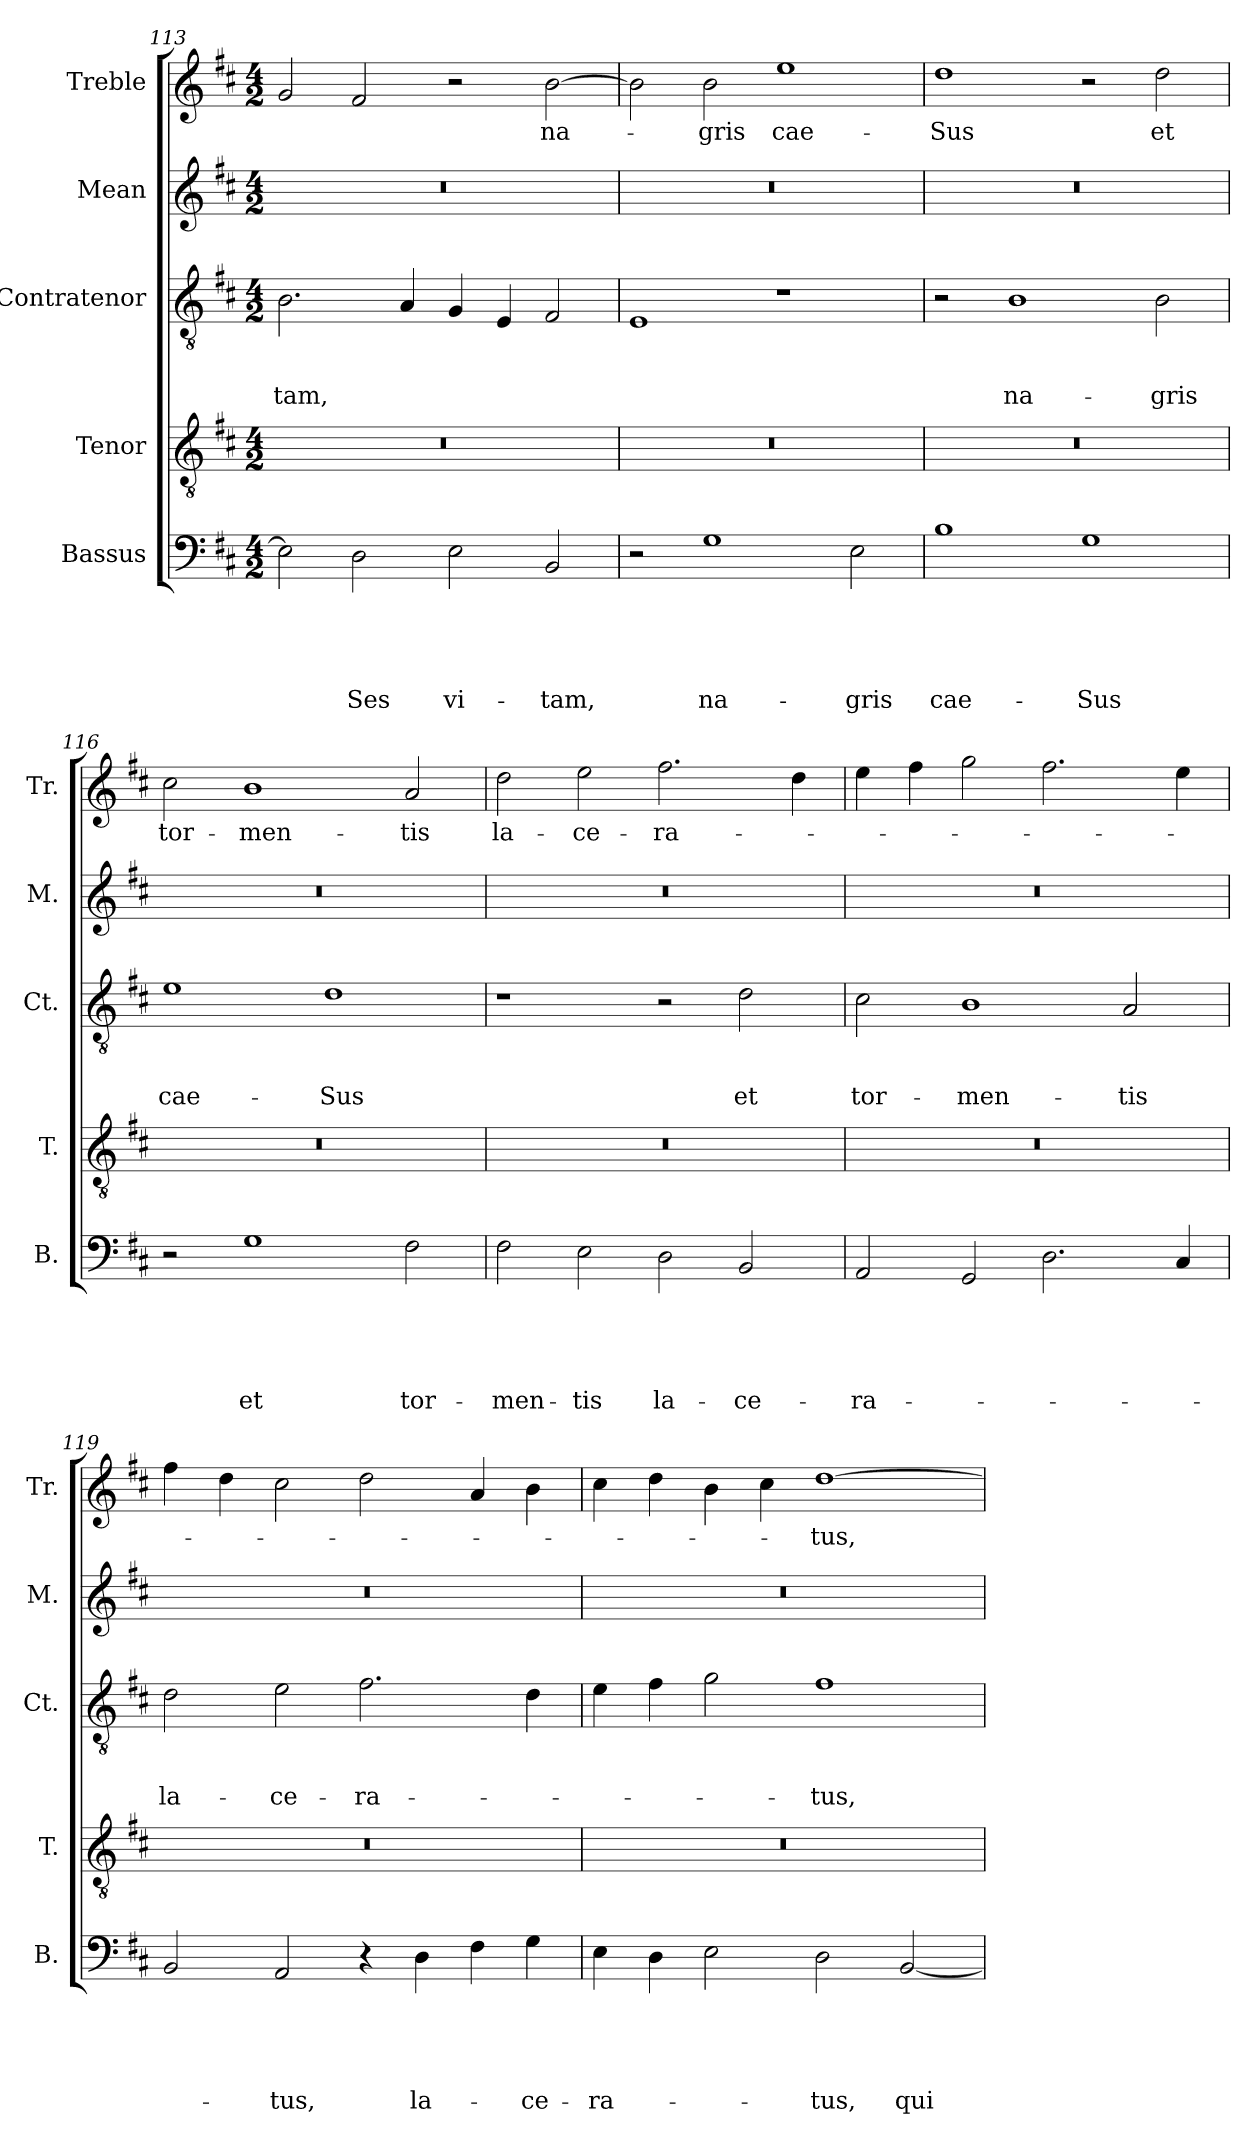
**kern	**text	**text	**text	**text	**text	**kern	**kern	**text	**text	**text	**kern	**kern	**text
*part5	*part5	*part5	*part5	*part5	*part5	*part4	*part3	*part3	*part3	*part3	*part2	*part1	*part1
*staff5	*staff5	*staff5	*staff5	*staff5	*staff5	*staff4	*staff3	*staff3	*staff3	*staff3	*staff2	*staff1	*staff1
*I"Bassus	*	*	*	*	*	*I"Tenor	*I"Contratenor	*	*	*	*I"Mean	*I"Treble	*
*I'B.	*	*	*	*	*	*I'T.	*I'Ct.	*	*	*	*I'M.	*I'Tr.	*
*clefF4	*	*	*	*	*	*clefGv2	*clefGv2	*	*	*	*clefG2	*clefG2	*
*k[f#c#]	*	*	*	*	*	*k[f#c#]	*k[f#c#]	*	*	*	*k[f#c#]	*k[f#c#]	*
*D:	*	*	*	*	*	*D:	*D:	*	*	*	*D:	*D:	*
*M4/2	*	*	*	*	*	*M4/2	*M4/2	*	*	*	*M4/2	*M4/2	*
=113	=113	=113	=113	=113	=113	=113	=113	=113	=113	=113	=113	=113	=113
!	!	!	!	!	!	!	!	!	!	!LO:LY:b	!	!	!
2E\]	.	.	.	.	.	0r	2.B\	.	.	-tam,	0r	2g/	.
!	!	!	!	!	!LO:LY:b	!	!	!	!	!	!	!	!
2D\	.	.	.	.	-Ses	.	.	.	.	.	.	2f#/	.
.	.	.	.	.	.	.	4A/	.	.	.	.	.	.
!	!	!	!	!	!LO:LY:b	!	!	!	!	!	!	!	!
2E\	.	.	.	.	vi-	.	4G/	.	.	.	.	2r	.
.	.	.	.	.	.	.	4E/	.	.	.	.	.	.
!	!	!	!	!	!LO:LY:b	!	!	!	!	!	!	!	!LO:LY:b
2BB/	.	.	.	.	-tam,	.	2F#/	.	.	.	.	[>2b\	na-
=114	=114	=114	=114	=114	=114	=114	=114	=114	=114	=114	=114	=114	=114
2r	.	.	.	.	.	0r	1E	.	.	.	0r	2b\]	.
!	!	!	!	!	!LO:LY:b	!	!	!	!	!	!	!	!LO:LY:b
1G	.	.	.	.	na-	.	.	.	.	.	.	2b\	-gris
!	!	!	!	!	!	!	!	!	!	!	!	!	!LO:LY:b
.	.	.	.	.	.	.	1r	.	.	.	.	1ee	cae-
!	!	!	!	!	!LO:LY:b	!	!	!	!	!	!	!	!
2E\	.	.	.	.	-gris	.	.	.	.	.	.	.	.
=115	=115	=115	=115	=115	=115	=115	=115	=115	=115	=115	=115	=115	=115
!	!	!	!	!	!LO:LY:b	!	!	!	!	!	!	!	!LO:LY:b
1B	.	.	.	.	cae-	0r	2r	.	.	.	0r	1dd	-Sus
!	!	!	!	!	!	!	!	!	!	!LO:LY:b	!	!	!
.	.	.	.	.	.	.	1B	.	.	na-	.	.	.
!	!	!	!	!	!LO:LY:b	!	!	!	!	!	!	!	!
1G	.	.	.	.	-Sus	.	.	.	.	.	.	2r	.
!	!	!	!	!	!	!	!	!	!	!LO:LY:b	!	!	!LO:LY:b
.	.	.	.	.	.	.	2B\	.	.	-gris	.	2dd\	et
=116	=116	=116	=116	=116	=116	=116	=116	=116	=116	=116	=116	=116	=116
!	!	!	!	!	!	!	!	!	!	!LO:LY:b	!	!	!LO:LY:b
2r	.	.	.	.	.	0r	1e	.	.	cae-	0r	2cc#\	tor-
!	!	!	!	!	!LO:LY:b	!	!	!	!	!	!	!	!LO:LY:b
1G	.	.	.	.	et	.	.	.	.	.	.	1b	-men-
!	!	!	!	!	!	!	!	!	!	!LO:LY:b	!	!	!
.	.	.	.	.	.	.	1d	.	.	-Sus	.	.	.
!	!	!	!	!	!LO:LY:b	!	!	!	!	!	!	!	!LO:LY:b
2F#\	.	.	.	.	tor-	.	.	.	.	.	.	2a/	-tis
=117	=117	=117	=117	=117	=117	=117	=117	=117	=117	=117	=117	=117	=117
!	!	!	!	!	!LO:LY:b	!	!	!	!	!	!	!	!LO:LY:b
2F#\	.	.	.	.	-men-	0r	1r	.	.	.	0r	2dd\	la-
!	!	!	!	!	!LO:LY:b	!	!	!	!	!	!	!	!LO:LY:b
2E\	.	.	.	.	-tis	.	.	.	.	.	.	2ee\	-ce-
!	!	!	!	!	!LO:LY:b	!	!	!	!	!	!	!	!LO:LY:b
2D\	.	.	.	.	la-	.	2r	.	.	.	.	2.ff#\	-ra-
!	!	!	!	!	!LO:LY:b	!	!	!	!	!LO:LY:b	!	!	!
2BB/	.	.	.	.	-ce-	.	2d\	.	.	et	.	.	.
.	.	.	.	.	.	.	.	.	.	.	.	4dd\	.
!!LO:LB:g=z
=118	=118	=118	=118	=118	=118	=118	=118	=118	=118	=118	=118	=118	=118
!	!	!	!	!	!LO:LY:b	!	!	!	!	!LO:LY:b	!	!	!
2AA/	.	.	.	.	-ra-	0r	2c#\	.	.	tor-	0r	4ee\	.
.	.	.	.	.	.	.	.	.	.	.	.	4ff#\	.
!	!	!	!	!	!	!	!	!	!	!LO:LY:b	!	!	!
2GG/	.	.	.	.	.	.	1B	.	.	-men-	.	2gg\	.
2.D\	.	.	.	.	.	.	.	.	.	.	.	2.ff#\	.
!	!	!	!	!	!	!	!	!	!	!LO:LY:b	!	!	!
.	.	.	.	.	.	.	2A/	.	.	-tis	.	.	.
4C#/	.	.	.	.	.	.	.	.	.	.	.	4ee\	.
=119	=119	=119	=119	=119	=119	=119	=119	=119	=119	=119	=119	=119	=119
!	!	!	!	!	!	!	!	!	!	!LO:LY:b	!	!	!
2BB/	.	.	.	.	.	0r	2d\	.	.	la-	0r	4ff#\	.
.	.	.	.	.	.	.	.	.	.	.	.	4dd\	.
!	!	!	!	!	!LO:LY:b	!	!	!	!	!LO:LY:b	!	!	!
2AA/	.	.	.	.	-tus,	.	2e\	.	.	-ce-	.	2cc#\	.
!	!	!	!	!	!	!	!	!	!	!LO:LY:b	!	!	!
4r	.	.	.	.	.	.	2.f#\	.	.	-ra-	.	2dd\	.
!	!	!	!	!	!LO:LY:b	!	!	!	!	!	!	!	!
4D\	.	.	.	.	la-	.	.	.	.	.	.	.	.
4F#\	.	.	.	.	.	.	.	.	.	.	.	4a/	.
!	!	!	!	!	!LO:LY:b	!	!	!	!	!	!	!	!
4G\	.	.	.	.	-ce-	.	4d\	.	.	.	.	4b\	.
=120	=120	=120	=120	=120	=120	=120	=120	=120	=120	=120	=120	=120	=120
!	!	!	!	!	!LO:LY:b	!	!	!	!	!	!	!	!
4E\	.	.	.	.	-ra-	0r	4e\	.	.	.	0r	4cc#\	.
4D\	.	.	.	.	.	.	4f#\	.	.	.	.	4dd\	.
2E\	.	.	.	.	.	.	2g\	.	.	.	.	4b\	.
.	.	.	.	.	.	.	.	.	.	.	.	4cc#\	.
!	!	!	!	!	!LO:LY:b	!	!	!	!	!LO:LY:b	!	!	!LO:LY:b
2D\	.	.	.	.	-tus,	.	1f#	.	.	-tus,	.	[>1dd	-tus,
!	!	!	!	!	!LO:LY:b	!	!	!	!	!	!	!	!
[<2BB/	.	.	.	.	qui	.	.	.	.	.	.	.	.
=	=	=	=	=	=	=	=	=	=	=	=	=	=
*-	*-	*-	*-	*-	*-	*-	*-	*-	*-	*-	*-	*-	*-
